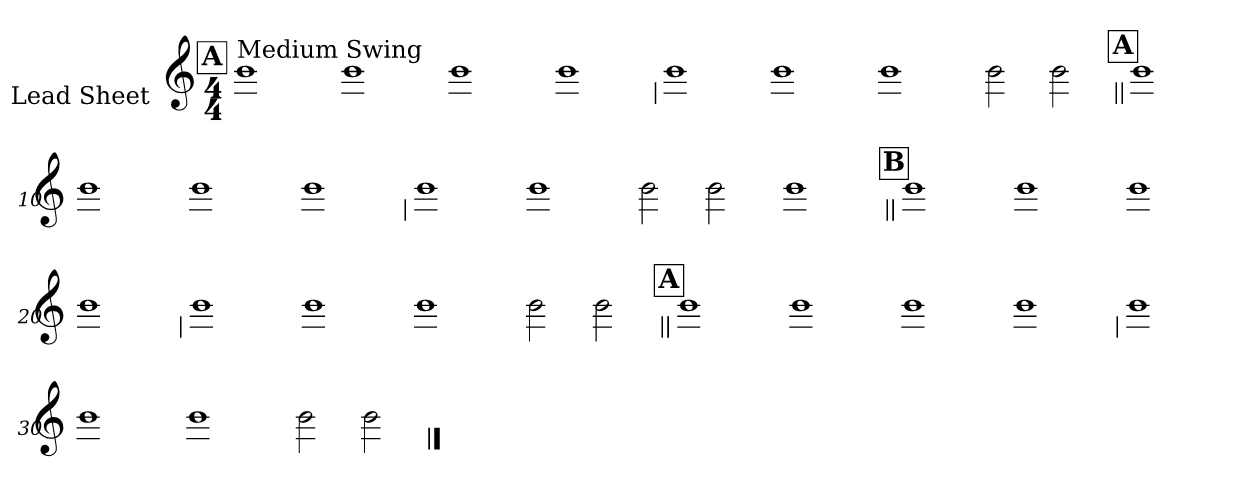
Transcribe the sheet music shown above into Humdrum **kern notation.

**kern
*part1
*staff1
*I"Lead Sheet
*stria0
*clefG2
*k[]
*C:
*M4/4
!!LO:REH:place=s1:a:t=A
=1||
!LO:TX:a:t=Medium Swing
1b
=2-
1b
=3-
1b
=4-
1b
!!LO:LB:g=z
=5
1b
=6-
1b
=7-
1b
=8-
2b
2b
!!LO:LB:g=z
!!LO:REH:place=s1:a:t=A
=9||
1b
=10-
1b
=11-
1b
=12-
1b
!!LO:LB:g=z
=13
1b
=14-
1b
=15-
2b
2b
=16-
1b
!!LO:LB:g=z
!!LO:REH:place=s1:a:t=B
=17||
1b
=18-
1b
=19-
1b
=20-
1b
!!LO:LB:g=z
=21
1b
=22-
1b
=23-
1b
=24-
2b
2b
!!LO:LB:g=z
!!LO:REH:place=s1:a:t=A
=25||
1b
=26-
1b
=27-
1b
=28-
1b
!!LO:LB:g=z
=29
1b
=30-
1b
=31-
1b
=32-
2b
2b
==
*-
